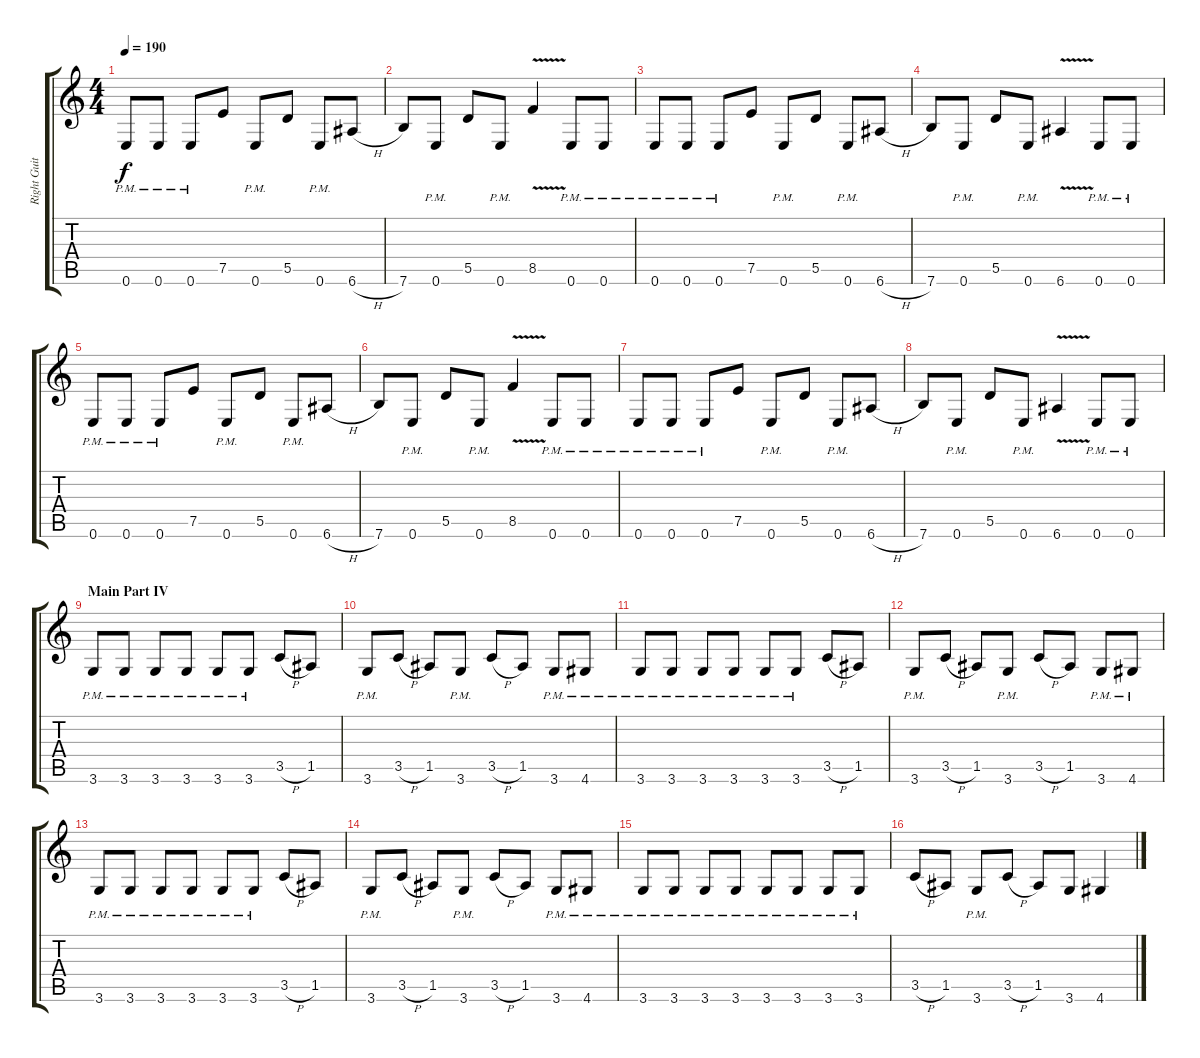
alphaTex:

\track ("Right Guitar" "Right Guit") {instrument distortionguitar}
\staff {score tabs}
\tuning (E4 B3 G3 D3 A2 E2) {hide}
\ts (4 4)
\tempo 190
\clef g2
\ks c
0.6{pm}.8{dy f} 0.6{pm}.8 0.6{pm}.8 7.5.8 0.6{pm}.8 5.5.8 0.6{pm}.8 6.6{h}.8 |
7.6.8 0.6{pm}.8 5.5.8 0.6{pm}.8 8.5{v}.4 0.6{pm}.8 0.6{pm}.8 |
0.6{pm}.8 0.6{pm}.8 0.6{pm}.8 7.5.8 0.6{pm}.8 5.5.8 0.6{pm}.8 6.6{h}.8 |
7.6.8 0.6{pm}.8 5.5.8 0.6{pm}.8 6.6{v}.4 0.6{pm}.8 0.6{pm}.8 |
0.6{pm}.8 0.6{pm}.8 0.6{pm}.8 7.5.8 0.6{pm}.8 5.5.8 0.6{pm}.8 6.6{h}.8 |
7.6.8 0.6{pm}.8 5.5.8 0.6{pm}.8 8.5{v}.4 0.6{pm}.8 0.6{pm}.8 |
0.6{pm}.8 0.6{pm}.8 0.6{pm}.8 7.5.8 0.6{pm}.8 5.5.8 0.6{pm}.8 6.6{h}.8 |
7.6.8 0.6{pm}.8 5.5.8 0.6{pm}.8 6.6{v}.4 0.6{pm}.8 0.6{pm}.8 |
\section ("" "Main Part IV")
3.6{pm}.8 3.6{pm}.8 3.6{pm}.8 3.6{pm}.8 3.6{pm}.8 3.6{pm}.8 3.5{h}.8 1.5.8 |
3.6{pm}.8 3.5{h}.8 1.5.8 3.6{pm}.8 3.5{h}.8 1.5.8 3.6{pm}.8 4.6{pm}.8 |
3.6{pm}.8 3.6{pm}.8 3.6{pm}.8 3.6{pm}.8 3.6{pm}.8 3.6{pm}.8 3.5{h}.8 1.5.8 |
3.6{pm}.8 3.5{h}.8 1.5.8 3.6{pm}.8 3.5{h}.8 1.5.8 3.6{pm}.8 4.6{pm}.8 |
3.6{pm}.8 3.6{pm}.8 3.6{pm}.8 3.6{pm}.8 3.6{pm}.8 3.6{pm}.8 3.5{h}.8 1.5.8 |
3.6{pm}.8 3.5{h}.8 1.5.8 3.6{pm}.8 3.5{h}.8 1.5.8 3.6{pm}.8 4.6{pm}.8 |
3.6{pm}.8 3.6{pm}.8 3.6{pm}.8 3.6{pm}.8 3.6{pm}.8 3.6{pm}.8 3.6{pm}.8 3.6{pm}.8 |
3.5{h}.8 1.5.8 3.6{pm}.8 3.5{h}.8 1.5.8 3.6.8 4.6.4
